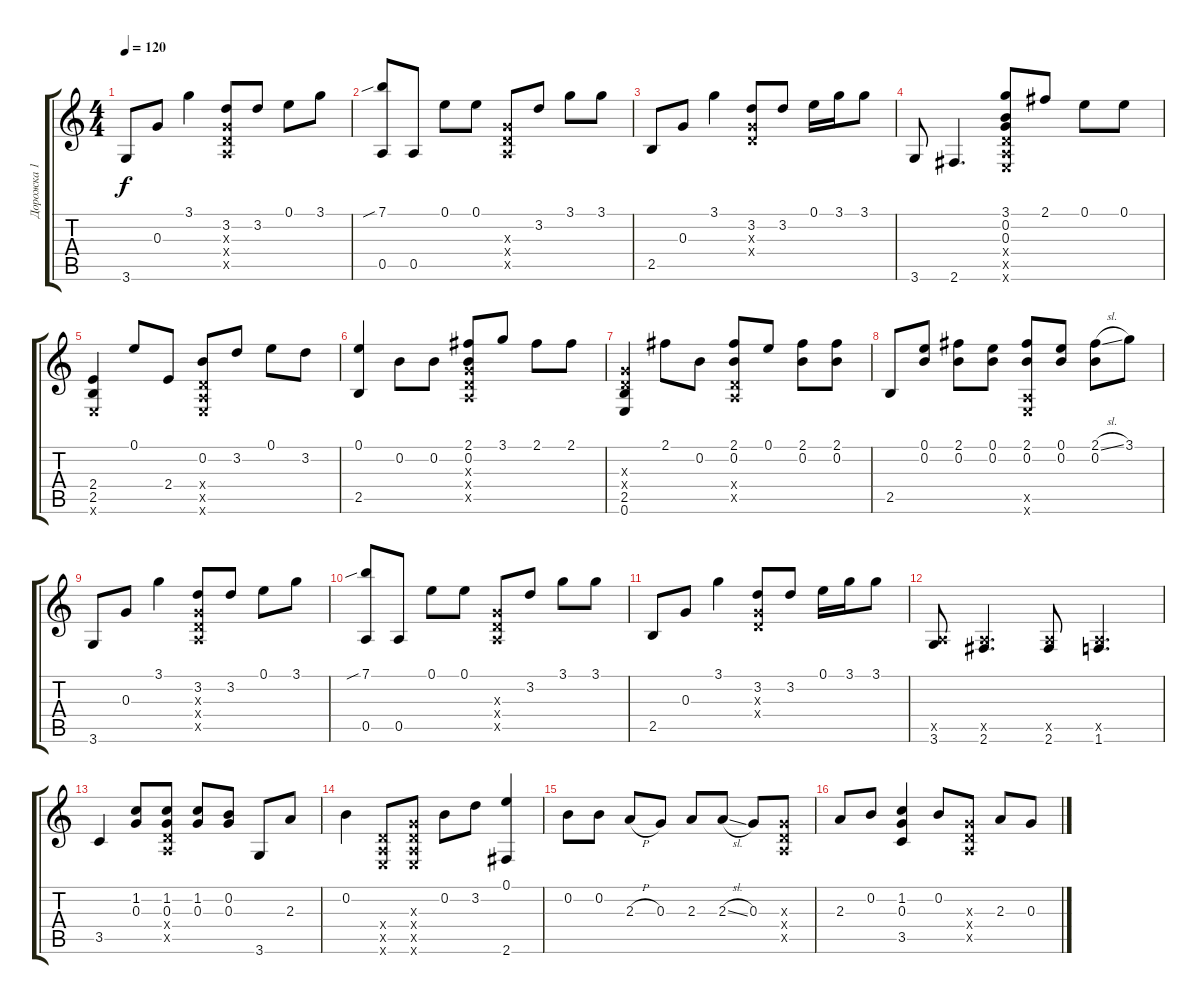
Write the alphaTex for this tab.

\track ("Дорожка 1" "Дорожка 1") {instrument acousticguitarsteel}
\staff {score tabs}
\tuning (E4 B3 G3 D3 A2 E2) {hide}
\ts (4 4)
\tempo 120
\clef g2
\ks c
3.6.8{dy f} 0.3.8 3.1.4 (3.2 0.3{x} 0.4{x} 0.5{x}).8 3.2.8 0.1.8 3.1.8 |
(7.1{sib} 0.5).8 0.5.8 0.1.8 0.1.8 (0.3{x} 0.4{x} 0.5{x}).8 3.2.8 3.1.8 3.1.8 |
2.5.8 0.3.8 3.1.4 (3.2 0.3{x} 0.4{x}).8 3.2.8 0.1.16 3.1.16 3.1.8 |
3.6.8 2.6.4{d} (3.1 0.2 0.3 0.4{x} 0.5{x} 0.6{x}).8 2.1.8 0.1.8 0.1.8 |
(2.4 2.5 0.6{x}).4 0.1.8 2.4.8 (0.2 0.4{x} 0.5{x} 0.6{x}).8 3.2.8 0.1.8 3.2.8 |
(0.1 2.5).4 0.2.8 0.2.8 (2.1 0.2 0.3{x} 0.4{x} 0.5{x}).8 3.1.8 2.1.8 2.1.8 |
(0.3{x} 0.4{x} 2.5 0.6).4 2.1.8 0.2.8 (2.1 0.2 0.4{x} 0.5{x}).8 0.1.8 (2.1 0.2).8 (2.1 0.2).8 |
2.5.8 (0.1 0.2).8 (2.1 0.2).8 (0.1 0.2).8 (2.1 0.2 0.5{x} 0.6{x}).8 (0.1 0.2).8 (2.1{sl} 0.2).8 3.1.8 |
3.6.8 0.3.8 3.1.4 (3.2 0.3{x} 0.4{x} 0.5{x}).8 3.2.8 0.1.8 3.1.8 |
(7.1{sib} 0.5).8 0.5.8 0.1.8 0.1.8 (0.3{x} 0.4{x} 0.5{x}).8 3.2.8 3.1.8 3.1.8 |
2.5.8 0.3.8 3.1.4 (3.2 0.3{x} 0.4{x}).8 3.2.8 0.1.16 3.1.16 3.1.8 |
(0.5{x} 3.6).8 (0.5{x} 2.6).4{d} (0.5{x} 2.6).8 (0.5{x} 1.6).4{d} |
3.5.4 (1.2 0.3).8 (1.2 0.3 0.4{x} 0.5{x}).8 (1.2 0.3).8 (0.2 0.3).8 3.6.8 2.3.8 |
0.2.4 (0.4{x} 0.5{x} 0.6{x}).8 (0.3{x} 0.4{x} 0.5{x} 0.6{x}).8 0.2.8 3.2.8 (0.1 2.6).4 |
0.2.8 0.2.8 2.3{h}.8 0.3.8 2.3.8 2.3{sl}.8 0.3.8 (0.3{x} 0.4{x} 0.5{x}).8 |
2.3.8 0.2.8 (1.2 0.3 3.5).4 0.2.8 (0.3{x} 0.4{x} 0.5{x}).8 2.3.8 0.3.8
